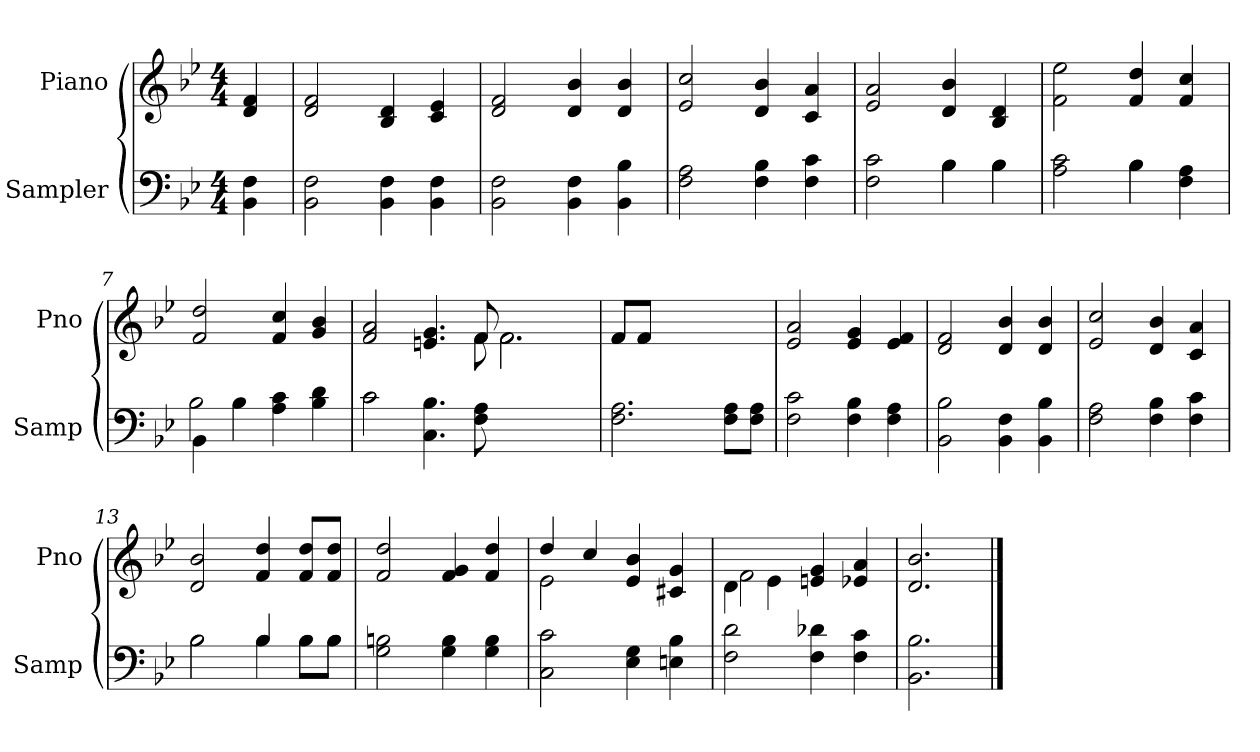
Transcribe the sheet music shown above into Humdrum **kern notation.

**kern	**kern
*part2	*part1
*staff2	*staff1
*I"Sampler	*I"Piano
*I'Samp	*I'Pno
*clefF4	*clefG2
*k[b-e-]	*k[b-e-]
*B-:	*B-:
*M4/4	*M4/4
=1	=1
4BB- 4F	4d 4f
=2	=2
2BB- 2F	2d 2f
4BB- 4F	4B- 4d
4BB- 4F	4c 4e-
=3	=3
2BB- 2F	2d 2f
4BB- 4F	4d 4b-
4BB- 4B-	4d 4b-
=4	=4
2F 2A	2e- 2cc
4F 4B-	4d 4b-
4F 4c	4c 4a
=5	=5
*^	*
2F 2c	2ryy	2e- 2a
4B-\	4B-	4d 4b-
4B-\	4B-	4B- 4d
=6	=6	=6
2A 2c	2ryy	2f 2ee-
4B-\	4B-	4f 4dd
4F 4A	4ryy	4f 4cc
=7	=7	=7
4BB-\	2B-	2f 2dd
4B-\	.	.
4A 4c	2ryy	4f 4cc
4B- 4d	.	4g 4b-
=8	=8	=8
*	*	*^
2c\	2c	2f 2a	2..ryy
4.C 4.B-	2.ryy	4.en 4.g	.
8F 8A	.	8f/	8f
2.ryy	.	2.f\	2.f
.	2ryy	.	.
*v	*v	*	*
=9	=9	=9
2.F 2.A	8f/L	8f/L
.	8f/J	8f/J
.	2.ryy	2.ryy
8F\ 8A\L	.	.
8F\ 8A\J	.	.
*	*v	*v
=10	=10
2F 2c	2e- 2a
4F 4B-	4e- 4g
4F 4A	4e- 4f
=11	=11
2BB- 2B-	2d 2f
4BB- 4F	4d 4b-
4BB- 4B-	4d 4b-
=12	=12
2F 2A	2e- 2cc
4F 4B-	4d 4b-
4F 4c	4c 4a
=13	=13
*^	*
2B-\	2B-	2d 2b-
4B-/	4B-	4f 4dd
8B-\L	8B-\L	8f/ 8dd/L
8B-\J	8B-\J	8f/ 8dd/J
*v	*v	*
=14	=14
2G 2Bn	2f 2dd
4G 4B	4f 4g
4G 4B	4f 4dd
=15	=15
*	*^
2C 2c	4dd/	2e-
.	4cc/	.
4E- 4G	4e- 4b-	2ryy
4En 4B-	4c#X 4g	.
=16	=16	=16
2F 2d	4d\	2f
.	4e-\	.
4F 4d-X	4en 4g	2ryy
4F 4c	4e-X 4a	.
*	*v	*v
=17	=17
2.BB- 2.B-	2.d 2.b-
==	==
*-	*-
